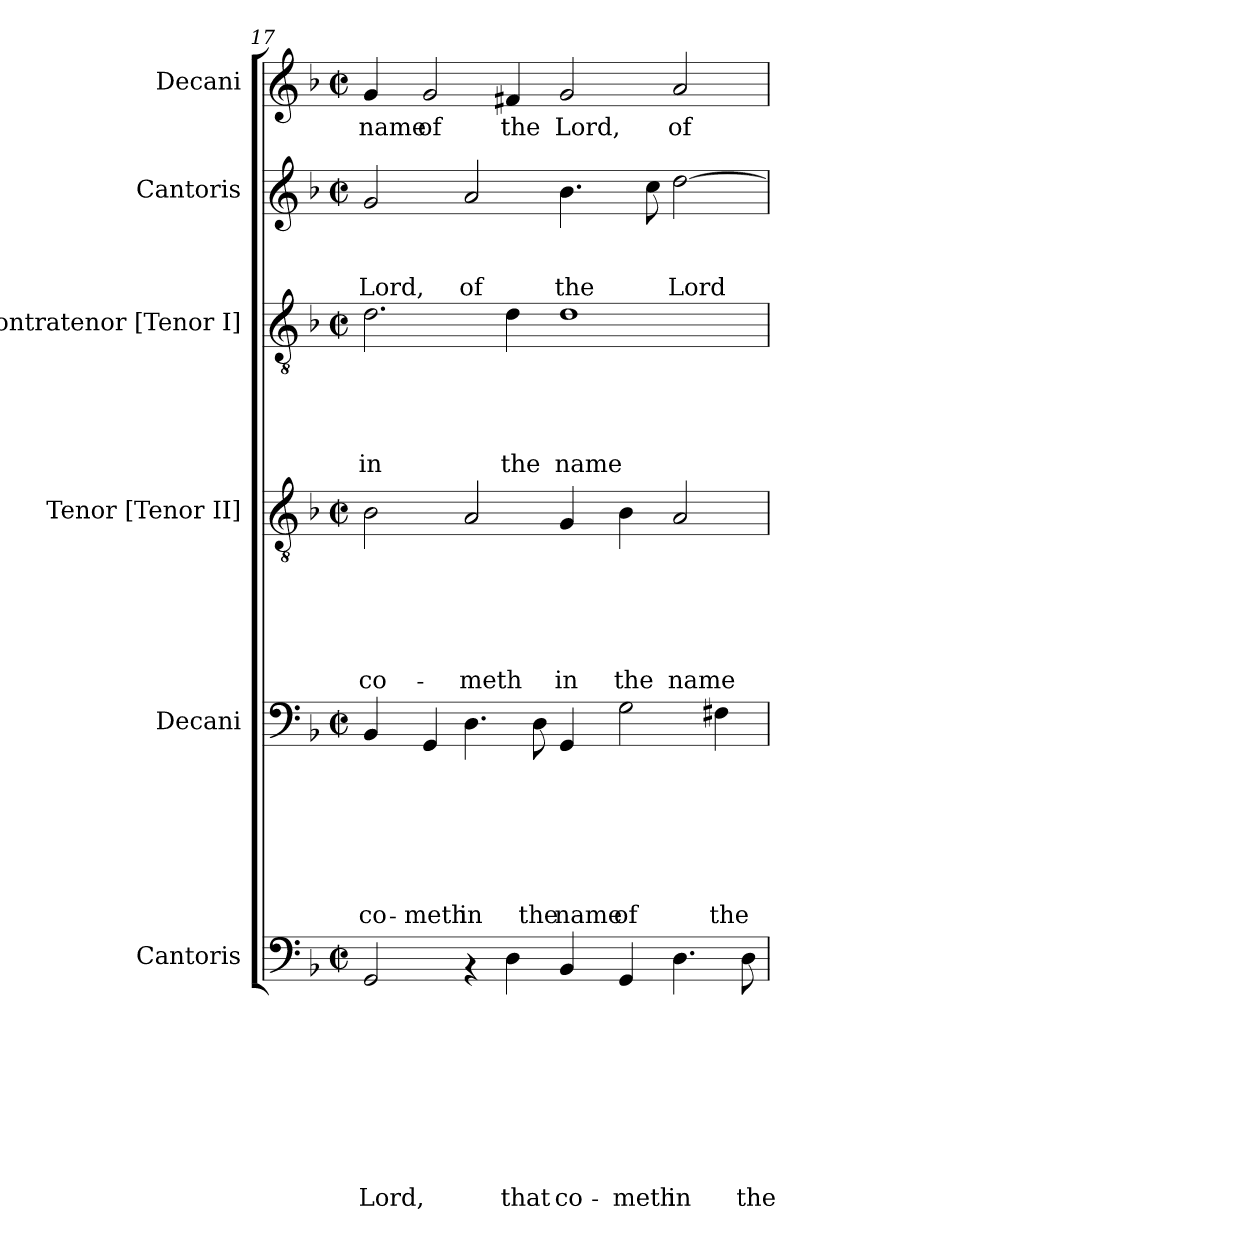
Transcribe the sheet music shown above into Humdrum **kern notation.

**kern	**text	**text	**text	**text	**text	**text	**text	**text	**text	**kern	**text	**text	**text	**text	**text	**text	**text	**kern	**text	**text	**text	**text	**text	**text	**kern	**text	**text	**text	**text	**text	**kern	**text	**text	**text	**kern	**text
*part6	*part6	*part6	*part6	*part6	*part6	*part6	*part6	*part6	*part6	*part5	*part5	*part5	*part5	*part5	*part5	*part5	*part5	*part4	*part4	*part4	*part4	*part4	*part4	*part4	*part3	*part3	*part3	*part3	*part3	*part3	*part2	*part2	*part2	*part2	*part1	*part1
*staff6	*staff6	*staff6	*staff6	*staff6	*staff6	*staff6	*staff6	*staff6	*staff6	*staff5	*staff5	*staff5	*staff5	*staff5	*staff5	*staff5	*staff5	*staff4	*staff4	*staff4	*staff4	*staff4	*staff4	*staff4	*staff3	*staff3	*staff3	*staff3	*staff3	*staff3	*staff2	*staff2	*staff2	*staff2	*staff1	*staff1
*I"Cantoris	*	*	*	*	*	*	*	*	*	*I"Decani	*	*	*	*	*	*	*	*I"Tenor [Tenor II]	*	*	*	*	*	*	*I"Contratenor [Tenor I]	*	*	*	*	*	*I"Cantoris	*	*	*	*I"Decani	*
*clefF4	*	*	*	*	*	*	*	*	*	*clefF4	*	*	*	*	*	*	*	*clefGv2	*	*	*	*	*	*	*clefGv2	*	*	*	*	*	*clefG2	*	*	*	*clefG2	*
*k[b-]	*	*	*	*	*	*	*	*	*	*k[b-]	*	*	*	*	*	*	*	*k[b-]	*	*	*	*	*	*	*k[b-]	*	*	*	*	*	*k[b-]	*	*	*	*k[b-]	*
*F:	*	*	*	*	*	*	*	*	*	*F:	*	*	*	*	*	*	*	*F:	*	*	*	*	*	*	*F:	*	*	*	*	*	*F:	*	*	*	*F:	*
*M2/2	*	*	*	*	*	*	*	*	*	*M2/2	*	*	*	*	*	*	*	*M2/2	*	*	*	*	*	*	*M2/2	*	*	*	*	*	*M2/2	*	*	*	*M2/2	*
*met(c|)	*	*	*	*	*	*	*	*	*	*met(c|)	*	*	*	*	*	*	*	*met(c|)	*	*	*	*	*	*	*met(c|)	*	*	*	*	*	*met(c|)	*	*	*	*met(c|)	*
=17	=17	=17	=17	=17	=17	=17	=17	=17	=17	=17	=17	=17	=17	=17	=17	=17	=17	=17	=17	=17	=17	=17	=17	=17	=17	=17	=17	=17	=17	=17	=17	=17	=17	=17	=17	=17
!	!	!	!	!	!	!	!	!	!LO:LY:b:rj	!	!	!	!	!	!	!	!LO:LY:b:rj	!	!	!	!	!	!	!LO:LY:b	!	!	!	!	!	!LO:LY:b	!	!	!	!LO:LY:b:rj	!	!LO:LY:a:rj
2GG/	.	.	.	.	.	.	.	.	Lord,	4BB-/	.	.	.	.	.	.	co-	2B-\	.	.	.	.	.	co-	2.d\	.	.	.	.	in	2g/	.	.	Lord,	4g/	name
!	!	!	!	!	!	!	!	!	!	!	!	!	!	!	!	!	!LO:LY:b:rj	!	!	!	!	!	!	!	!	!	!	!	!	!	!	!	!	!	!	!LO:LY:a:rj
.	.	.	.	.	.	.	.	.	.	4GG/	.	.	.	.	.	.	-meth	.	.	.	.	.	.	.	.	.	.	.	.	.	.	.	.	.	2g/	of
!	!	!	!	!	!	!	!	!	!	!	!	!	!	!	!	!	!LO:LY:b:rj	!	!	!	!	!	!	!LO:LY:b	!	!	!	!	!	!	!	!	!	!LO:LY:b:rj	!	!
4rAA	.	.	.	.	.	.	.	.	.	4.D\	.	.	.	.	.	.	in	2A/	.	.	.	.	.	-meth	.	.	.	.	.	.	2a/	.	.	of	.	.
!	!	!	!	!	!	!	!	!	!LO:LY:b:rj	!	!	!	!	!	!	!	!	!	!	!	!	!	!	!	!	!	!	!	!	!LO:LY:b	!	!	!	!	!	!LO:LY:a:rj
4D\	.	.	.	.	.	.	.	.	that	.	.	.	.	.	.	.	.	.	.	.	.	.	.	.	4d\	.	.	.	.	the	.	.	.	.	4f#X/	the
!	!	!	!	!	!	!	!	!	!	!	!	!	!	!	!	!	!LO:LY:b:rj	!	!	!	!	!	!	!	!	!	!	!	!	!	!	!	!	!	!	!
.	.	.	.	.	.	.	.	.	.	8D\	.	.	.	.	.	.	the	.	.	.	.	.	.	.	.	.	.	.	.	.	.	.	.	.	.	.
!	!	!	!	!	!	!	!	!	!LO:LY:b:rj	!	!	!	!	!	!	!	!LO:LY:b:rj	!	!	!	!	!	!	!LO:LY:b	!	!	!	!	!	!LO:LY:b	!	!	!	!LO:LY:b:rj	!	!LO:LY:a:rj
4BB-/	.	.	.	.	.	.	.	.	co-	4GG/	.	.	.	.	.	.	name	4G/	.	.	.	.	.	in	1d	.	.	.	.	name	4.b-\	.	.	the	2g/	Lord,
!	!	!	!	!	!	!	!	!	!LO:LY:b:rj	!	!	!	!	!	!	!	!LO:LY:b:rj	!	!	!	!	!	!	!LO:LY:b	!	!	!	!	!	!	!	!	!	!	!	!
4GG/	.	.	.	.	.	.	.	.	-meth	2G\	.	.	.	.	.	.	of	4B-\	.	.	.	.	.	the	.	.	.	.	.	.	.	.	.	.	.	.
.	.	.	.	.	.	.	.	.	.	.	.	.	.	.	.	.	.	.	.	.	.	.	.	.	.	.	.	.	.	.	8cc\	.	.	.	.	.
!	!	!	!	!	!	!	!	!	!LO:LY:b:rj	!	!	!	!	!	!	!	!	!	!	!	!	!	!	!LO:LY:b	!	!	!	!	!	!	!	!	!	!LO:LY:b:rj	!	!LO:LY:a:rj
4.D\	.	.	.	.	.	.	.	.	in	.	.	.	.	.	.	.	.	2A/	.	.	.	.	.	name	.	.	.	.	.	.	[<2dd\	.	.	Lord	2a/	of
!	!	!	!	!	!	!	!	!	!	!	!	!	!	!	!	!	!LO:LY:b:rj	!	!	!	!	!	!	!	!	!	!	!	!	!	!	!	!	!	!	!
.	.	.	.	.	.	.	.	.	.	4F#X\	.	.	.	.	.	.	the	.	.	.	.	.	.	.	.	.	.	.	.	.	.	.	.	.	.	.
!	!	!	!	!	!	!	!	!	!LO:LY:b:rj	!	!	!	!	!	!	!	!	!	!	!	!	!	!	!	!	!	!	!	!	!	!	!	!	!	!	!
8D\	.	.	.	.	.	.	.	.	the	.	.	.	.	.	.	.	.	.	.	.	.	.	.	.	.	.	.	.	.	.	.	.	.	.	.	.
=	=	=	=	=	=	=	=	=	=	=	=	=	=	=	=	=	=	=	=	=	=	=	=	=	=	=	=	=	=	=	=	=	=	=	=	=
*-	*-	*-	*-	*-	*-	*-	*-	*-	*-	*-	*-	*-	*-	*-	*-	*-	*-	*-	*-	*-	*-	*-	*-	*-	*-	*-	*-	*-	*-	*-	*-	*-	*-	*-	*-	*-
